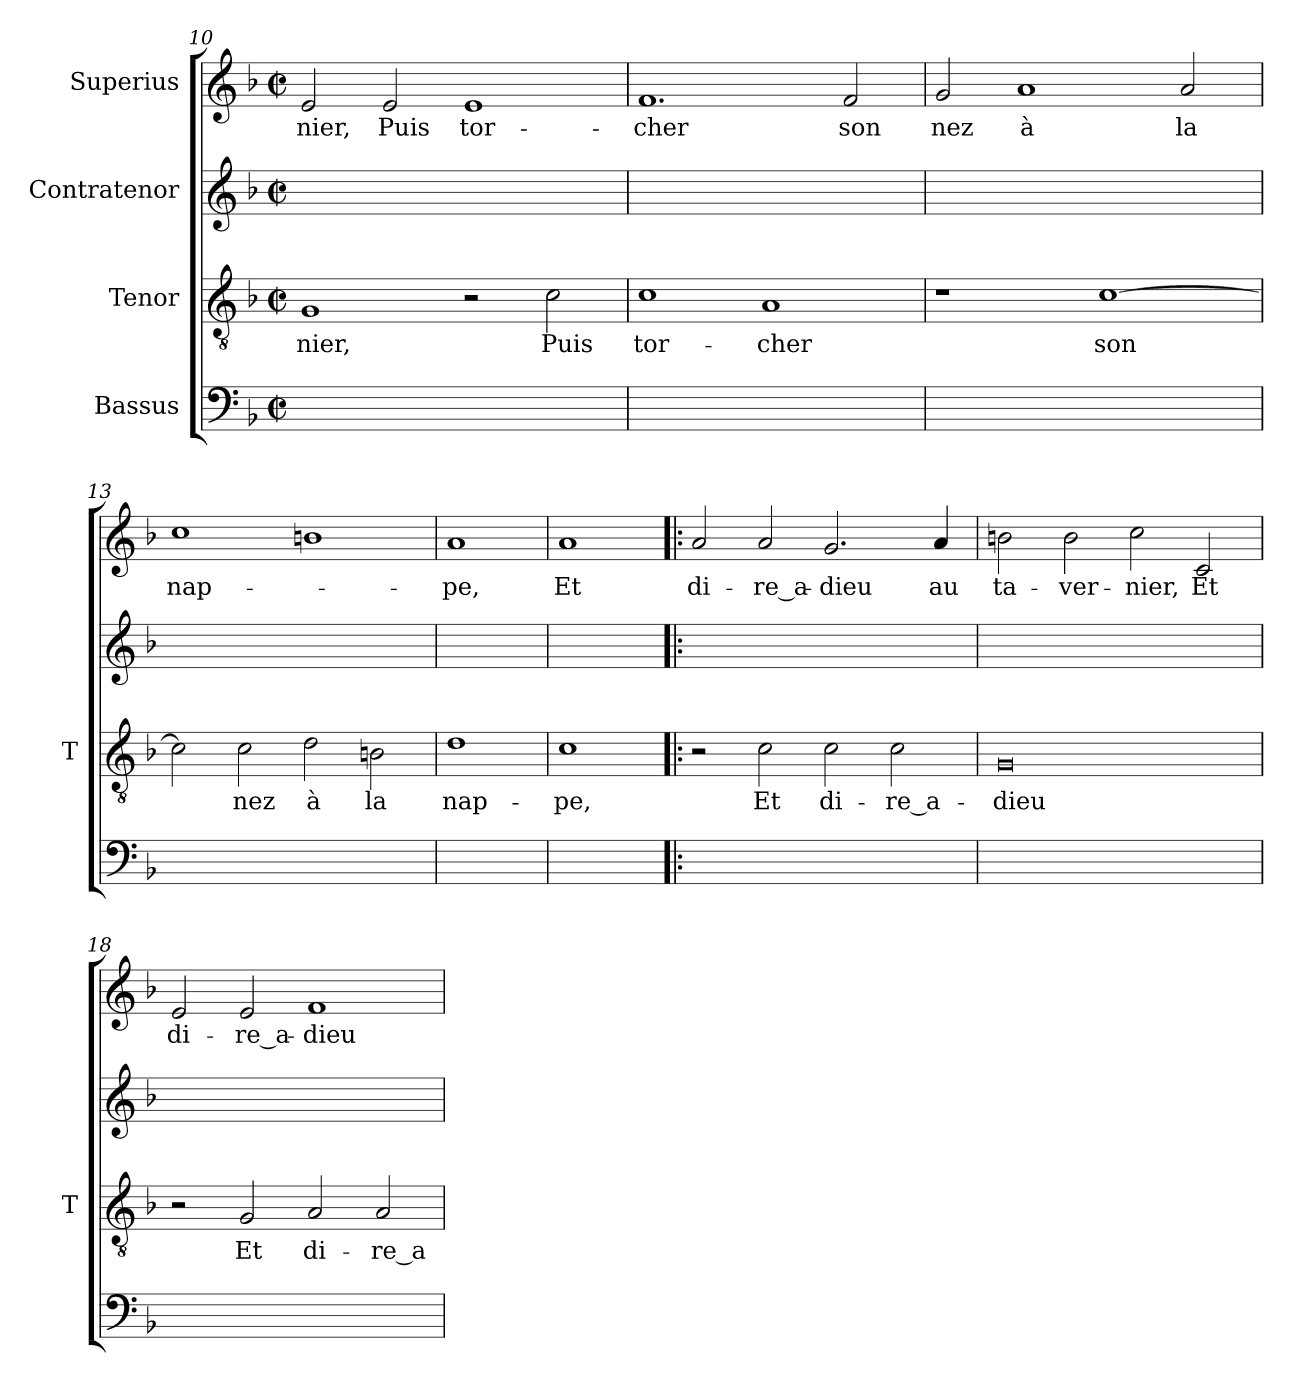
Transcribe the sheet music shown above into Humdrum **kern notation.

**kern	**kern	**text	**kern	**kern	**text
*part4	*part3	*part3	*part2	*part1	*part1
*staff4	*staff3	*staff3	*staff2	*staff1	*staff1
*I"Bassus	*I"Tenor	*	*I"Contratenor	*I"Superius	*
*	*I'T	*	*	*	*
*clefF4	*clefGv2	*	*clefG2	*clefG2	*
*k[b-]	*k[b-]	*	*k[b-]	*k[b-]	*
*F:	*F:	*	*F:	*F:	*
*M2/2	*M2/2	*	*M2/2	*M2/2	*
*met(c|)	*met(c|)	*	*met(c|)	*met(c|)	*
=10	=10	=10	=10	=10	=10
1ryy	1G	-nier,	1ryy	2e	-nier,
.	.	.	.	2e	-Puis
1ryy	2r	.	1ryy	1e	tor-
.	2c	-Puis	.	.	.
=11	=11	=11	=11	=11	=11
1ryy	1c	tor-	1ryy	1.f	-cher
1ryy	1A	-cher	1ryy	.	.
.	.	.	.	2f	-son
=12	=12	=12	=12	=12	=12
1ryy	1r	.	1ryy	2g	-nez
.	.	.	.	1a	-à
1ryy	[1c	-son	1ryy	.	.
.	.	.	.	2a	-la
=13	=13	=13	=13	=13	=13
1ryy	2c]	.	1ryy	1cc	nap-
.	2c	-nez	.	.	.
1ryy	2d	-à	1ryy	1b	.
.	2B	-la	.	.	.
=14	=14	=14	=14	=14	=14
1ryy	1d	nap-	1ryy	1a	-pe,
=15	=15	=15	=15	=15	=15
1ryy	1c	-pe,	1ryy	1a	-Et
=16!|:	=16!|:	=16!|:	=16!|:	=16!|:	=16!|:
1ryy	2r	.	1ryy	2a	di-
.	2c	-Et	.	2a	re_a-
1ryy	2c	di-	1ryy	2.g	-dieu
.	2c	re_a-	.	.	.
.	.	.	.	4a	-au
=17	=17	=17	=17	=17	=17
1ryy	0G	-dieu	1ryy	2b	ta-
.	.	.	.	2b	ver-
1ryy	.	.	1ryy	2cc	-nier,
.	.	.	.	2c	-Et
!!LO:PB:g=z
=18	=18	=18	=18	=18	=18
1ryy	2r	.	1ryy	2e	di-
.	2G	-Et	.	2e	re_a-
1ryy	2A	di-	1ryy	1f	-dieu
.	2A	re_a-	.	.	.
=	=	=	=	=	=
*-	*-	*-	*-	*-	*-
